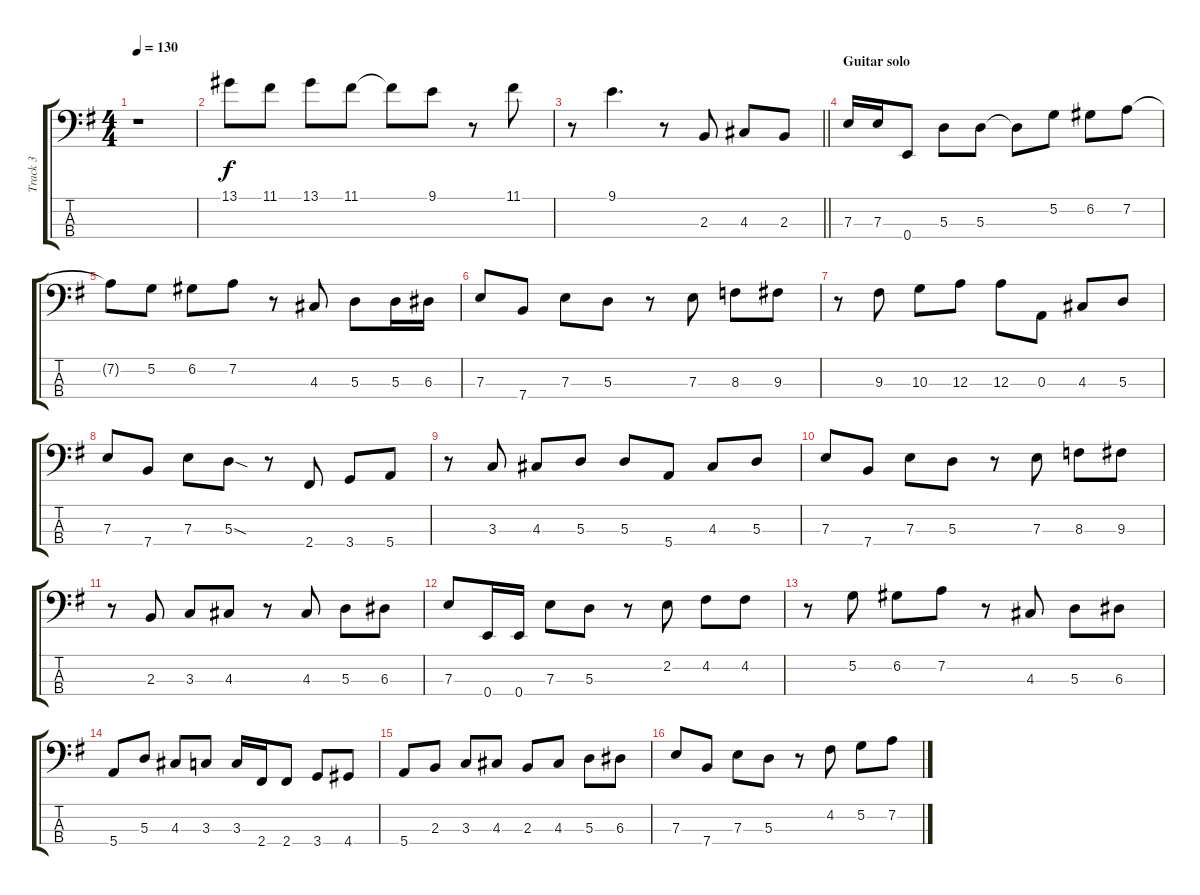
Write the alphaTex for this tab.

\track ("Track 3" "Track 3") {instrument electricbassfinger}
\staff {score tabs}
\tuning (G2 D2 A1 E1) {hide}
\ts (4 4)
\tempo 130
\clef f4
\ks g
r.1{dy f} |
13.1.8 11.1.8 13.1.8 11.1.8 11.1{t}.8 9.1.8 r.8 11.1.8 |
\barLineRight lightlight
r.8 9.1.4{d} r.8 2.3.8 4.3.8 2.3.8 |
\section ("" "Guitar solo")
7.3.16 7.3.16 0.4.8 5.3.8 5.3.8 5.3{t}.8 5.2.8 6.2.8 7.2.8 |
7.2{t}.8 5.2.8 6.2.8 7.2.8 r.8 4.3.8 5.3.8 5.3.16 6.3.16 |
7.3.8 7.4.8 7.3.8 5.3.8 r.8 7.3.8 8.3.8 9.3.8 |
r.8 9.3.8 10.3.8 12.3.8 12.3.8 0.3.8 4.3.8 5.3.8 |
7.3.8 7.4.8 7.3.8 5.3{sod}.8 r.8 2.4.8 3.4.8 5.4.8 |
r.8 3.3.8 4.3.8 5.3.8 5.3.8 5.4.8 4.3.8 5.3.8 |
7.3.8 7.4.8 7.3.8 5.3.8 r.8 7.3.8 8.3.8 9.3.8 |
r.8 2.3.8 3.3.8 4.3.8 r.8 4.3.8 5.3.8 6.3.8 |
7.3.8 0.4.16 0.4.16 7.3.8 5.3.8 r.8 2.2.8 4.2.8 4.2.8 |
r.8 5.2.8 6.2.8 7.2.8 r.8 4.3.8 5.3.8 6.3.8 |
5.4.8 5.3.8 4.3.8 3.3.8 3.3.16 2.4.16 2.4.8 3.4.8 4.4.8 |
5.4.8 2.3.8 3.3.8 4.3.8 2.3.8 4.3.8 5.3.8 6.3.8 |
7.3.8 7.4.8 7.3.8 5.3.8 r.8 4.2.8 5.2.8 7.2.8
